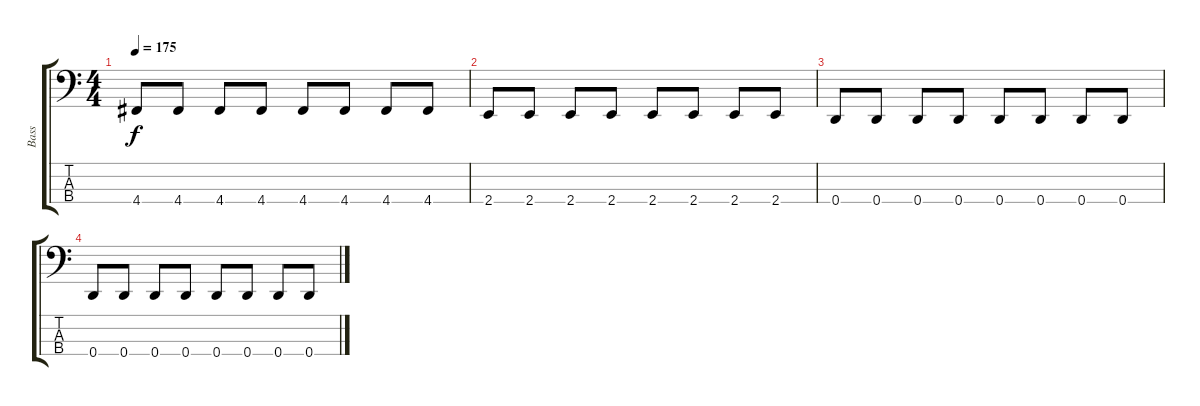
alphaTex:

\track ("Bass" "Bass") {instrument electricbassfinger}
\staff {score tabs}
\tuning (G2 D2 A1 D1) {hide}
\ts (4 4)
\tempo 175
\clef f4
\ks c
4.4.8{dy f} 4.4.8 4.4.8 4.4.8 4.4.8 4.4.8 4.4.8 4.4.8 |
2.4.8 2.4.8 2.4.8 2.4.8 2.4.8 2.4.8 2.4.8 2.4.8 |
0.4.8 0.4.8 0.4.8 0.4.8 0.4.8 0.4.8 0.4.8 0.4.8 |
0.4.8 0.4.8 0.4.8 0.4.8 0.4.8 0.4.8 0.4.8 0.4.8
